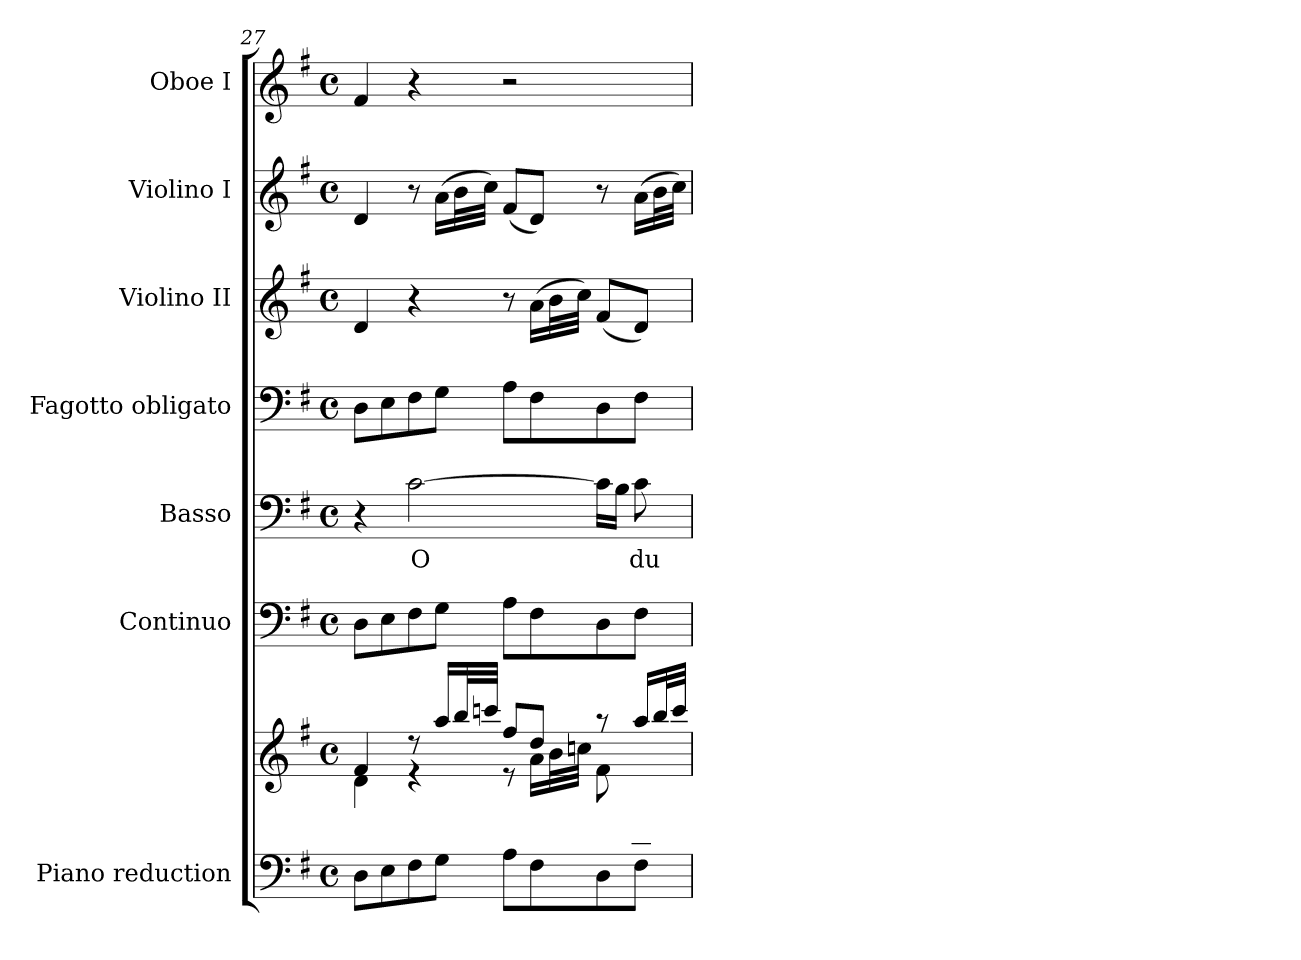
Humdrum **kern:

**kern	**kern	**kern	**kern	**text	**kern	**kern	**kern	**kern
*part7	*part7	*part6	*part5	*part5	*part4	*part3	*part2	*part1
*staff8	*staff7	*staff6	*staff5	*staff5	*staff4	*staff3	*staff2	*staff1
*I"Piano reduction	*	*I"Continuo	*I"Basso	*	*I"Fagotto obligato	*I"Violino II	*I"Violino I	*I"Oboe I
*I'Pno	*	*	*	*	*	*I'Vln	*I'Vln	*I'Ob
*clefF4	*clefG2	*clefF4	*clefF4	*	*clefF4	*clefG2	*clefG2	*clefG2
*k[f#]	*k[f#]	*k[f#]	*k[f#]	*	*k[f#]	*k[f#]	*k[f#]	*k[f#]
*M4/4	*M4/4	*M4/4	*M4/4	*	*M4/4	*M4/4	*M4/4	*M4/4
*met(c)	*met(c)	*met(c)	*met(c)	*	*met(c)	*met(c)	*met(c)	*met(c)
=27	=27	=27	=27	=27	=27	=27	=27	=27
*^	*^	*	*	*	*	*	*	*
2..ryy	8D\L	4f#/	4d\	8D\L	4r	.	8D\L	4d/	4d/	4f#/
.	8E\	.	.	8E\	.	.	8E\	.	.	.
!	!	!	!	!	!	!LO:LY:b	!	!	!	!
.	8F#\	8r	4r	8F#\	[2c\	O	8F#\	4r	8r	4r
.	8G\J	16aa/LL	.	8G\J	.	.	8G\J	.	(16a\LL	.
.	.	32bb/L	.	.	.	.	.	.	32b\L	.
.	.	32cccn/JJJ	.	.	.	.	.	.	32cc\JJJ)	.
.	8A\L	8ff#/L	8r	8A\L	.	.	8A\L	8r	(8f#/L	2r
.	8F#\	8dd/J	16a\LL	8F#\	.	.	8F#\	(16a\LL	8d/J)	.
.	.	.	32b\L	.	.	.	.	32b\L	.	.
.	.	.	32ccn\JJJ	.	.	.	.	32cc\JJJ)	.	.
.	8D\	8r	8f#\L	8D\	16c\LL]	.	8D\	(8f#/L	8r	.
.	.	.	.	.	16B\JJ	.	.	.	.	.
!	!	!	!	!	!	!LO:LY:b	!	!	!	!
8d/J	8F#\J	16aa/LL	8ryy	8F#\J	8c\	du	8F#\J	8d/J)	(16a\LL	.
.	.	32bb/L	.	.	.	.	.	.	32b\L	.
.	.	32ccc/JJJ	.	.	.	.	.	.	32cc\JJJ)	.
*v	*v	*	*	*	*	*	*	*	*	*
*	*v	*v	*	*	*	*	*	*	*
=	=	=	=	=	=	=	=	=
*-	*-	*-	*-	*-	*-	*-	*-	*-
